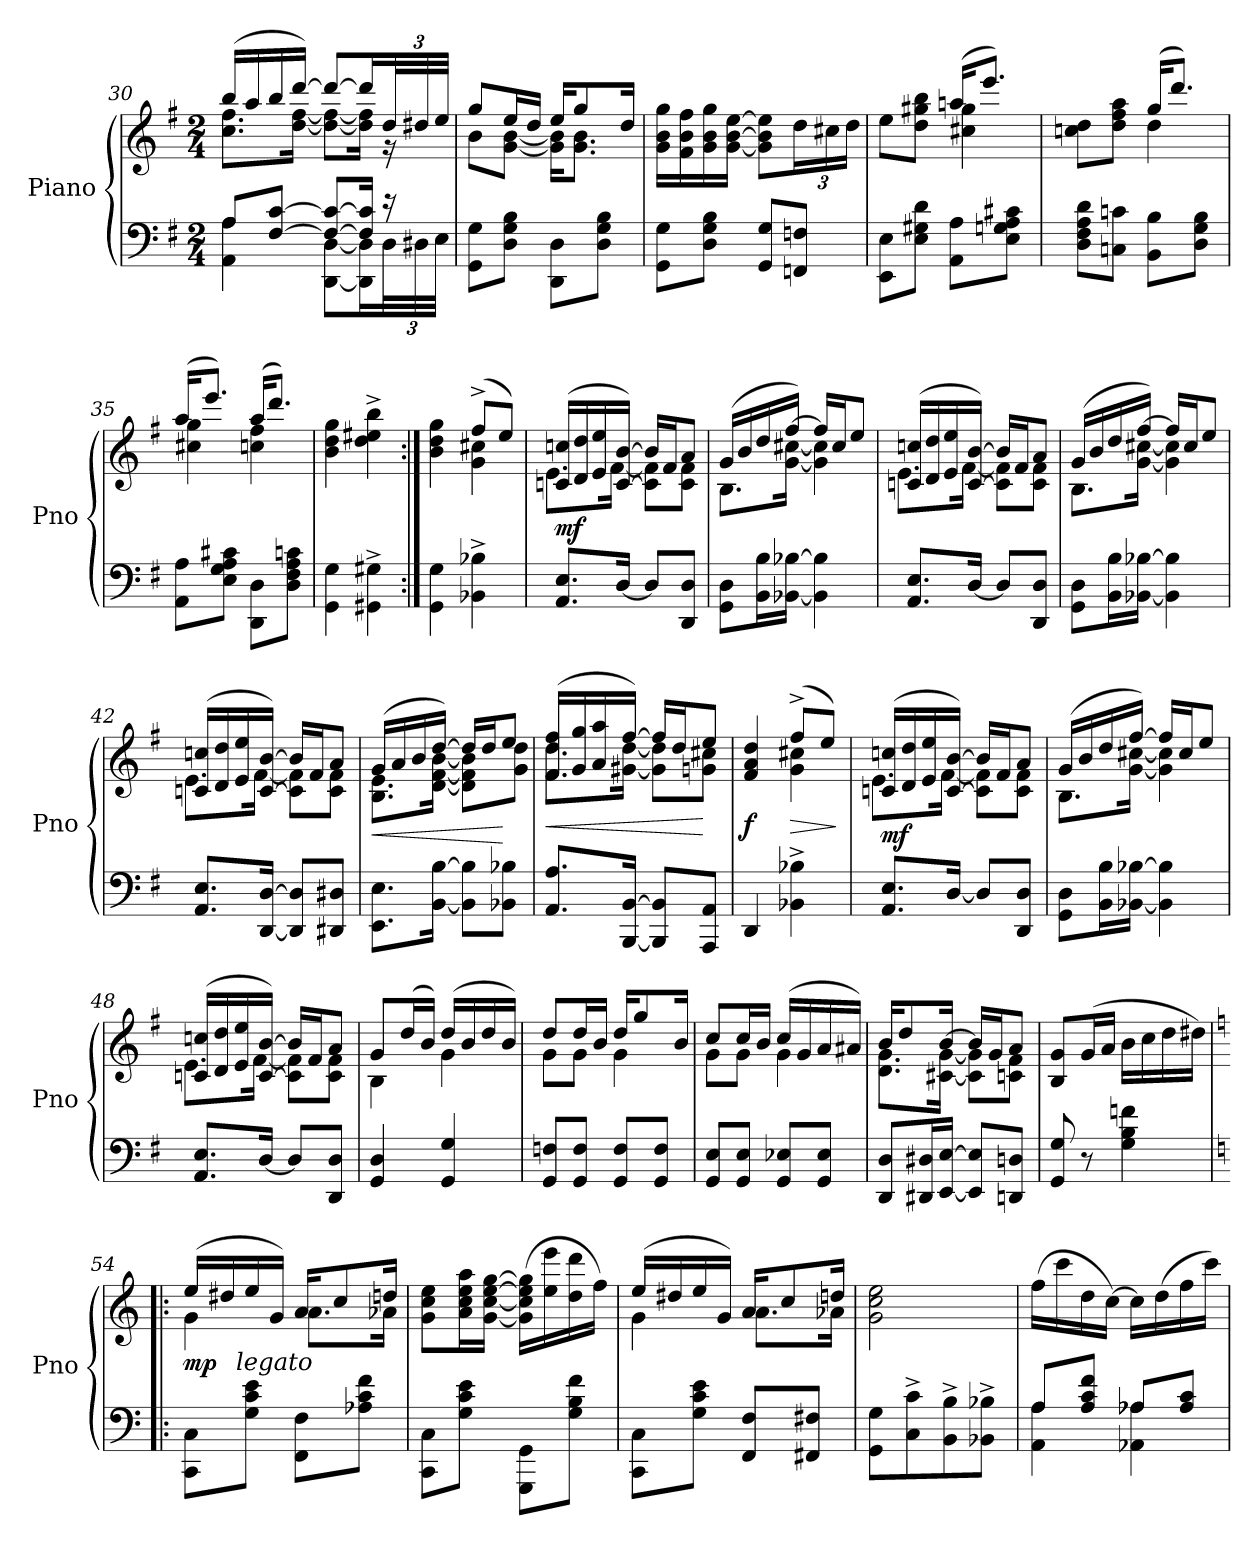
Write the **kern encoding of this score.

**kern	**kern	**dynam
*part1	*part1	*part1
*staff2	*staff1	*staff1/2
*I"Piano	*	*
*I'Pno	*	*
*clefF4	*clefG2	*
*k[f#]	*k[f#]	*
*M2/4	*M2/4	*
=30	=30	=30
*^	*^	*
8AL	4AA 4A	(16bbLL	8.cc 8.ff#L	.
.	.	16aa	.	.
[8F# [8cJ	.	16bb	.	.
.	.	[16dddJJ)	[16dd [>16ff#Jk	.
8F#_ 8c_L	[8DD [8DL	8dddL_	8dd_ 8ff#_L	.
16F#] 16c]Jk	16DD] 16D]L	16dddL]	16dd] 16ff#]Jk	.
16r	48DL	48ddL	16r	.
.	48D#X	48dd#X	.	.
.	48EJJJ	48eeJJJ	.	.
*v	*v	*	*	*
=31	=31	=31	=31
8GG 8GL	8ggL	8bL	.
8D 8G 8BJ	16eeL	[8g [8bJ	.
.	16ddJJ	.	.
8DD\ 8D\L	16eeKL	16g] 16b]KL	.
.	8gg	8.g 8.bJ	.
8D\ 8G\ 8B\J	.	.	.
.	16ddJk	.	.
*	*v	*v	*
=32	=32	=32
8GG 8GL	16g 16b 16ggLL	.
.	16f# 16b 16ff#	.
8D 8G 8BJ	16g 16b 16gg	.
.	[16g [16b [16eeJJ	.
8GG 8GL	8g] 8b] 8ee]L	.
8FFn 8FnJ	24ddL	.
.	24cc#X	.
.	24ddJJ	.
=33	=33	=33
*	*^	*
8EE 8EL	8eeL	4ryy	.
8E 8G#X 8dJ	8dd 8gg#X 8bbJ	.	.
8AA 8AL	(16aanKL	4cc#X 4gg#	.
.	8.eeeJ)	.	.
8E 8Gn 8A 8c#XJ	.	.	.
=34	=34	=34	=34
8D 8F# 8A 8dL	8ccn 8ddL	4ryy	.
8Cn 8cnJ	8dd 8ff# 8aaJ	.	.
8BB 8BL	(16ggKL	4dd	.
.	8.dddJ)	.	.
8D 8G 8BJ	.	.	.
=35	=35	=35	=35
8AA 8AL	(16aaKL	4cc#X 4gg	.
.	8.eeeJ)	.	.
8E 8G 8A 8c#XJ	.	.	.
8DD\ 8D\L	(16aaKL	4ccn 4ff#	.
.	8.dddJ)	.	.
8D\ 8F#\ 8A\ 8cn\J	.	.	.
*	*v	*v	*
=36	=36	=36
4GG\ 4G\	4b 4dd 4gg	.
4GG#X^\ 4G#X^\	4dd^ 4ee#X^ 4bb^	.
=37:|!	=37:|!	=37:|!
*	*^	*
4GG\ 4G\	4b 4dd 4gg	4ryy	.
4BB-X^ 4B-X^	(8ff#^L	4g 4cc#X	.
.	8eeJ)	.	.
=38	=38	=38	=38
8.AA 8.EL	(16cn 16ccnLL	8.eL	mf
.	16d 16dd	.	.
.	16e 16ee	.	.
[16DJk	[16c [16bJJ)	[16f#Jk	.
8DL]	16bLL]	8c] 8f#]L	.
.	16f#J	.	.
8DD 8DJ	8aJ	8c 8f#J	.
=39	=39	=39	=39
8GG 8DL	(16gLL	8.BL	.
.	16b	.	.
16BB 16BL	16dd	.	.
[16BB-X [16B-XJJ	[16ff#JJ)	[16g [16cc#XJk	.
4BB-] 4B-]	16ff#LL]	4g] 4cc#]	.
.	16cc#J	.	.
.	8eeJ	.	.
=40	=40	=40	=40
8.AA 8.EL	(16cn 16ccnLL	8.eL	.
.	16d 16dd	.	.
.	16e 16ee	.	.
[16DJk	[16c [16bJJ)	[16f#Jk	.
8DL]	16bLL]	8c] 8f#]L	.
.	16f#J	.	.
8DD 8DJ	8aJ	8c 8f#J	.
=41	=41	=41	=41
8GG 8DL	(16gLL	8.BL	.
.	16b	.	.
16BB 16BL	16dd	.	.
[16BB-X [16B-XJJ	[16ff#JJ)	[16g [16cc#XJk	.
4BB-] 4B-]	16ff#LL]	4g] 4cc#]	.
.	16cc#J	.	.
.	8eeJ	.	.
=42	=42	=42	=42
8.AA 8.EL	(16cn 16ccnLL	8.eL	.
.	16d 16dd	.	.
.	16e 16ee	.	.
[16DD [16DJk	[16c [16bJJ)	[16f#Jk	.
8DD] 8D]L	16bLL]	8c] 8f#]L	.
.	16f#J	.	.
8DD#X 8D#XJ	8aJ	8c 8f#J	.
=43	=43	=43	=43
8.EE\ 8.E\L	(16gLL	8.B 8.eL	<
.	16a	.	.
.	16b	.	.
[16BB\ [16B\Jk	[16ddJJ)	[16d [16f# [16bJk	.
8BB] 8B]L	16ddLL]	8d] 8f#] 8b]L	.
.	16ddJ	.	.
8BB-X 8B-XJ	8eeJ	8g 8ddJ	[
=44	=44	=44	=44
8.AA 8.AL	(16f# 16ff#LL	8.f# 8.ddL	<
.	16g 16gg	.	.
.	16a 16aa	.	.
[16BBB [16BBJk	[16ff#JJ)	[16g#X [16ddJk	.
8BBB] 8BB]L	16ff#LL]	8g#] 8dd]L	.
.	16ddJ	.	.
8AAA 8AAJ	8eeJ	8gn 8cc#XJ	[
=45	=45	=45	=45
4DD	4f# 4a 4dd	4ryy	f
4BB-X^ 4B-X^	(8ff#^L	4g 4cc#X	>
.	8eeJ)	.	.
*	*v	*v	*
.	.	]
=46	=46	=46
*	*^	*
8.AA 8.EL	(16cn 16ccnLL	8.eL	mf
.	16d 16dd	.	.
.	16e 16ee	.	.
[16DJk	[16c [16bJJ)	[16f#Jk	.
8DL]	16bLL]	8c] 8f#]L	.
.	16f#J	.	.
8DD 8DJ	8aJ	8c 8f#J	.
=47	=47	=47	=47
8GG 8DL	(16gLL	8.BL	.
.	16b	.	.
16BB 16BL	16dd	.	.
[16BB-X [16B-XJJ	[16ff#JJ)	[16g [16cc#XJk	.
4BB-] 4B-]	16ff#LL]	4g] 4cc#]	.
.	16cc#J	.	.
.	8eeJ	.	.
=48	=48	=48	=48
8.AA 8.EL	(16cn 16ccnLL	8.eL	.
.	16d 16dd	.	.
.	16e 16ee	.	.
[16DJk	[16c [16bJJ)	[16f#Jk	.
8DL]	16bLL]	8c] 8f#]L	.
.	16f#J	.	.
8DD 8DJ	8aJ	8c 8f#J	.
=49	=49	=49	=49
4GG 4D	8gL	4B	.
.	(16ddL	.	.
.	16bJJ)	.	.
4GG 4G	(16ddLL	4g	.
.	16b	.	.
.	16dd	.	.
.	16bJJ)	.	.
=50	=50	=50	=50
8GG 8FnL	8ddL	8gL	.
8GG 8FJ	16ddL	8gJ	.
.	16bJJ	.	.
8GG 8FL	16ddKL	4g	.
.	8gg	.	.
8GG 8FJ	.	.	.
.	16bJk	.	.
=51	=51	=51	=51
8GG 8EL	8ccL	8gL	.
8GG 8EJ	16ccL	8gJ	.
.	16bJJ	.	.
8GG 8E-XL	(16ccLL	4g	.
.	16g	.	.
8GG 8E-J	16a	.	.
.	16a#XJJ)	.	.
=52	=52	=52	=52
8DD 8DL	16bKL	8.d 8.gL	.
.	8dd	.	.
16DD#X 16D#XL	.	.	.
[16EE [16EJJ	[16bJk	[16c#X [16gJk	.
8EE] 8E]L	16bLL]	8c#] 8g]L	.
.	16gJ	.	.
8DDn 8DnJ	8aJ	8cn 8f#J	.
*	*v	*v	*
=53	=53	=53
8GG 8G	8B 8gL	.
8r	(16gL	.
.	16aJJ	.
4G 4B 4fn	16bLL	.
.	16cc	.
.	16dd	.
.	16dd#XJJ)	.
=54!|:	=54!|:	=54!|:
*k[]	*k[]	*
*	*^	*
!	!	!	!LO:DY:t=%s legato
8CC 8CL	(16eeLL	4g	mp
.	16dd#X	.	.
8G 8c 8eJ	16ee	.	.
.	16gJJ)	.	.
8FF 8FL	16aKL	8.aL	.
.	8cc	.	.
8A-X 8c 8fJ	.	.	.
.	16ddnJk	16a-XJk	.
*	*v	*v	*
=55	=55	=55
8CC 8CL	8g 8cc 8eeL	.
8G 8c 8eJ	16a 16cc 16ee 16aaL	.
.	[16g [16cc [16ee [16ggJJ	.
8GGG\ 8GG\L	(16g] 16cc] 16ee] 16gg]LL	.
.	16ee 16eee	.
8G\ 8B\ 8f\J	16dd 16ddd	.
.	16ffJJ)	.
=56	=56	=56
*	*^	*
8CC 8CL	(16eeLL	4g	.
.	16dd#X	.	.
8G 8c 8eJ	16ee	.	.
.	16gJJ)	.	.
8FF 8FL	16aKL	8.aL	.
.	8cc	.	.
8FF#X 8F#XJ	.	.	.
.	16ddnJk	16a-XJk	.
*	*v	*v	*
=57	=57	=57
8GG 8GL	2g 2cc 2ee	.
8C^ 8c^	.	.
8BB^ 8B^	.	.
8BB-X^ 8B-X^J	.	.
=58	=58	=58
*^	*	*
8AL	4AA 4A	(16ffLL	.
.	.	16ccc	.
8A 8c 8fJ	.	16dd	.
.	.	[16ccJJ)	.
8A-XL	4AA-X 4A-X	16ccLL]	.
.	.	(16dd	.
8A- 8cJ	.	16ff	.
.	.	16cccJJ)	.
*v	*v	*	*
=	=	=
*-	*-	*-
